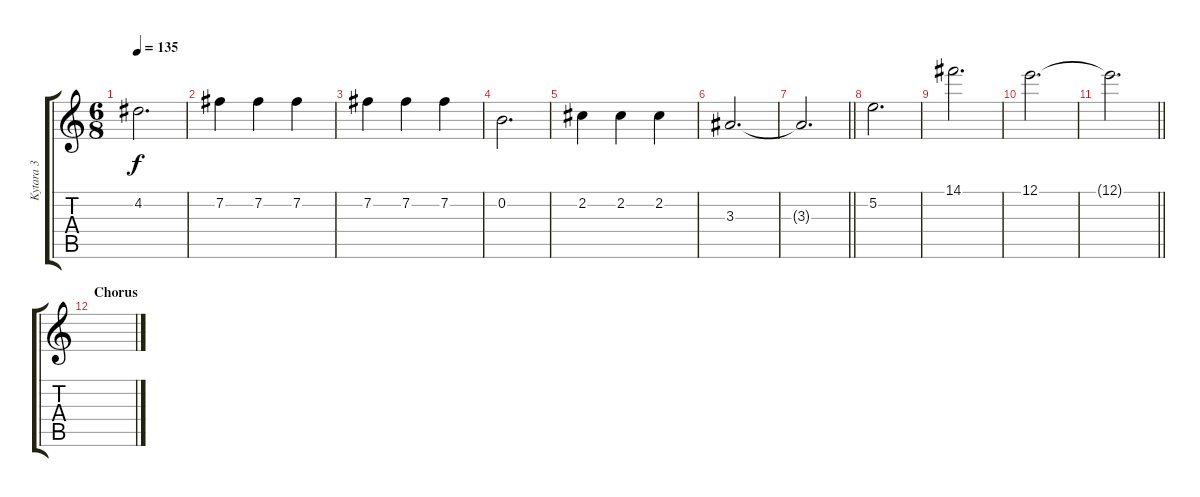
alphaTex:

\track ("Kytara 3" "Kytara 3") {instrument electricguitarjazz}
\staff {score tabs}
\tuning (E4 B3 G3 D3 A2 E2) {hide}
\ts (6 8)
\tempo 135
\clef g2
\ks c
4.2.2{d dy f} |
7.2.4 7.2.4 7.2.4 |
7.2.4 7.2.4 7.2.4 |
0.2.2{d} |
2.2.4 2.2.4 2.2.4 |
3.3.2{d} |
\barLineRight lightlight
3.3{t}.2{d} |
5.2.2{d} |
14.1.2{d} |
12.1.2{d} |
\barLineRight lightlight
12.1{t}.2{d} |
\section ("" "Chorus")
